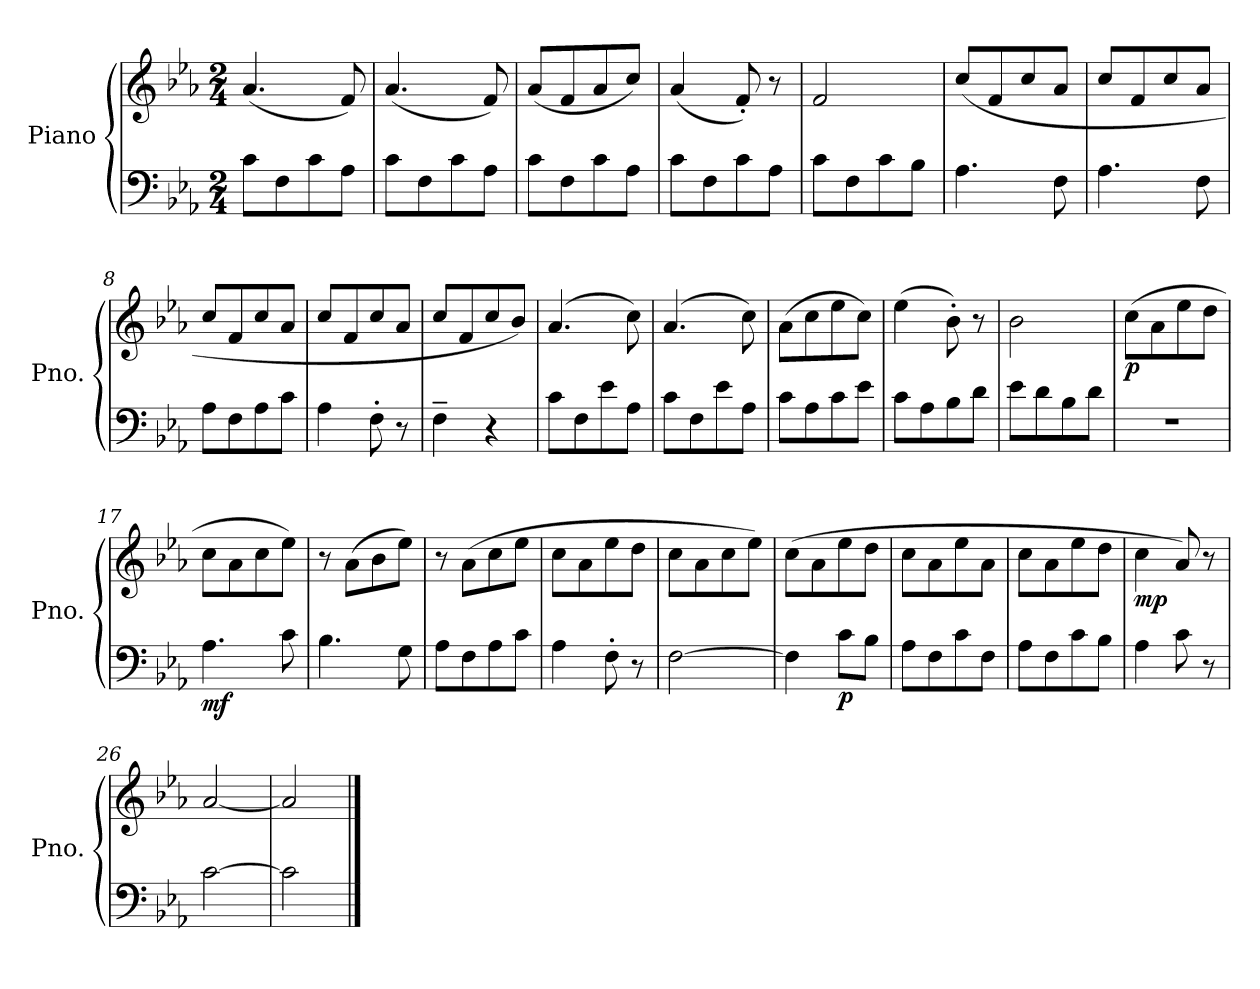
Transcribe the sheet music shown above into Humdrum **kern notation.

**kern	**kern	**dynam
*part1	*part1	*part1
*staff2	*staff1	*staff1/2
*I"Piano	*	*
*I'Pno.	*	*
*clefF4	*clefG2	*
*k[b-e-a-]	*k[b-e-a-]	*
*M2/4	*M2/4	*
*MM86	*MM86	*
=1	=1	=1
!	!	!LO:DY:b=2
!	!	!LO:DY:n=1:b
8c\L	(<4.a-/	p mf
8F\	.	.
8c\	.	.
8A-\J	8f/)	.
=2	=2	=2
8c\L	(<4.a-/	.
8F\	.	.
8c\	.	.
8A-\J	8f/)	.
=3	=3	=3
8c\L	(<8a-/L	.
8F\	8f/	.
8c\	8a-/	.
8A-\J	8cc/J)	.
=4	=4	=4
8c\L	(<4a-/	.
8F\	.	.
8c\	8f'/)	.
8A-\J	8r	.
=5	=5	=5
8c\L	2f/	.
8F\	.	.
8c\	.	.
8B-\J	.	.
=6	=6	=6
!	!	!LO:DY:b=2
!	!	!LO:DY:n=1:b
4.A-\	(>8cc/L	mf p
.	8f/	.
.	8cc/	.
8F\	8a-/J	.
=7	=7	=7
4.A-\	8cc/L	.
.	8f/	.
.	8cc/	.
8F\	8a-/J	.
=8	=8	=8
8A-\L	8cc/L	.
8F\	8f/	.
8A-\	8cc/	.
8c\J	8a-/J	.
!!LO:LB:g=z
=9	=9	=9
4A-\	8cc/L	.
.	8f/	.
8F'\	8cc/	.
8r	8a-/J	.
=10	=10	=10
4F~\	8cc/L	.
.	8f/	.
4r	8cc/	.
.	8b-/J)	.
=11	=11	=11
!	!	!LO:DY:b=2
!	!	!LO:DY:n=1:b
8c\L	(>4.a-/	p mf
8F\	.	.
8e-\	.	.
8A-\J	8cc\)	.
=12	=12	=12
8c\L	(>4.a-/	.
8F\	.	.
8e-\	.	.
8A-\J	8cc\)	.
=13	=13	=13
8c\L	(>8a-\L	.
8A-\	8cc\	.
8c\	8ee-\	.
8e-\J	8cc\J)	.
=14	=14	=14
8c\L	(>4ee-\	.
8A-\	.	.
8B-\	8b-'\)	.
8d\J	8r	.
=15	=15	=15
8e-\L	2b-\	.
8d\	.	.
8B-\	.	.
8d\J	.	.
=16	=16	=16
!	!	!LO:DY:b
2r	(>8cc\L	p
.	8a-\	.
.	8ee-\	.
.	8dd\J	.
=17	=17	=17
!	!	!LO:DY:b=2
4.A-\	8cc\L	mf
.	8a-\	.
.	8cc\	.
8c\	8ee-\J)	.
!!LO:LB:g=z
=18	=18	=18
4.B-\	8r	.
.	(>8a-\L	.
.	8b-\	.
8G\	8ee-\J)	.
=19	=19	=19
8A-\L	8r	.
8F\	(>8a-\L	.
8A-\	8cc\	.
8c\J	8ee-\J	.
=20	=20	=20
4A-\	8cc\L	.
.	8a-\	.
8F'\	8ee-\	.
8r	8dd\J	.
=21	=21	=21
[2F\	8cc\L	.
.	8a-\	.
.	8cc\	.
.	8ee-\J)	.
=22	=22	=22
4F\]	(>8cc\L	.
.	8a-\	.
!	!	!LO:DY:b=2
8c\L	8ee-\	p
8B-\J	8dd\J	.
=23	=23	=23
8A-\L	8cc\L	.
8F\	8a-\	.
8c\	8ee-\	.
8F\J	8a-\J	.
=24	=24	=24
8A-\L	8cc\L	.
8F\	8a-\	.
8c\	8ee-\	.
8B-\J	8dd\J	.
=25	=25	=25
!	!	!LO:DY:b
4A-\	4cc\	mp
8c\	8a-/)	.
8r	8r	.
=26	=26	=26
[2c\	[2a-/	.
=27	=27	=27
2c\]	2a-/]	.
==	==	==
*-	*-	*-
